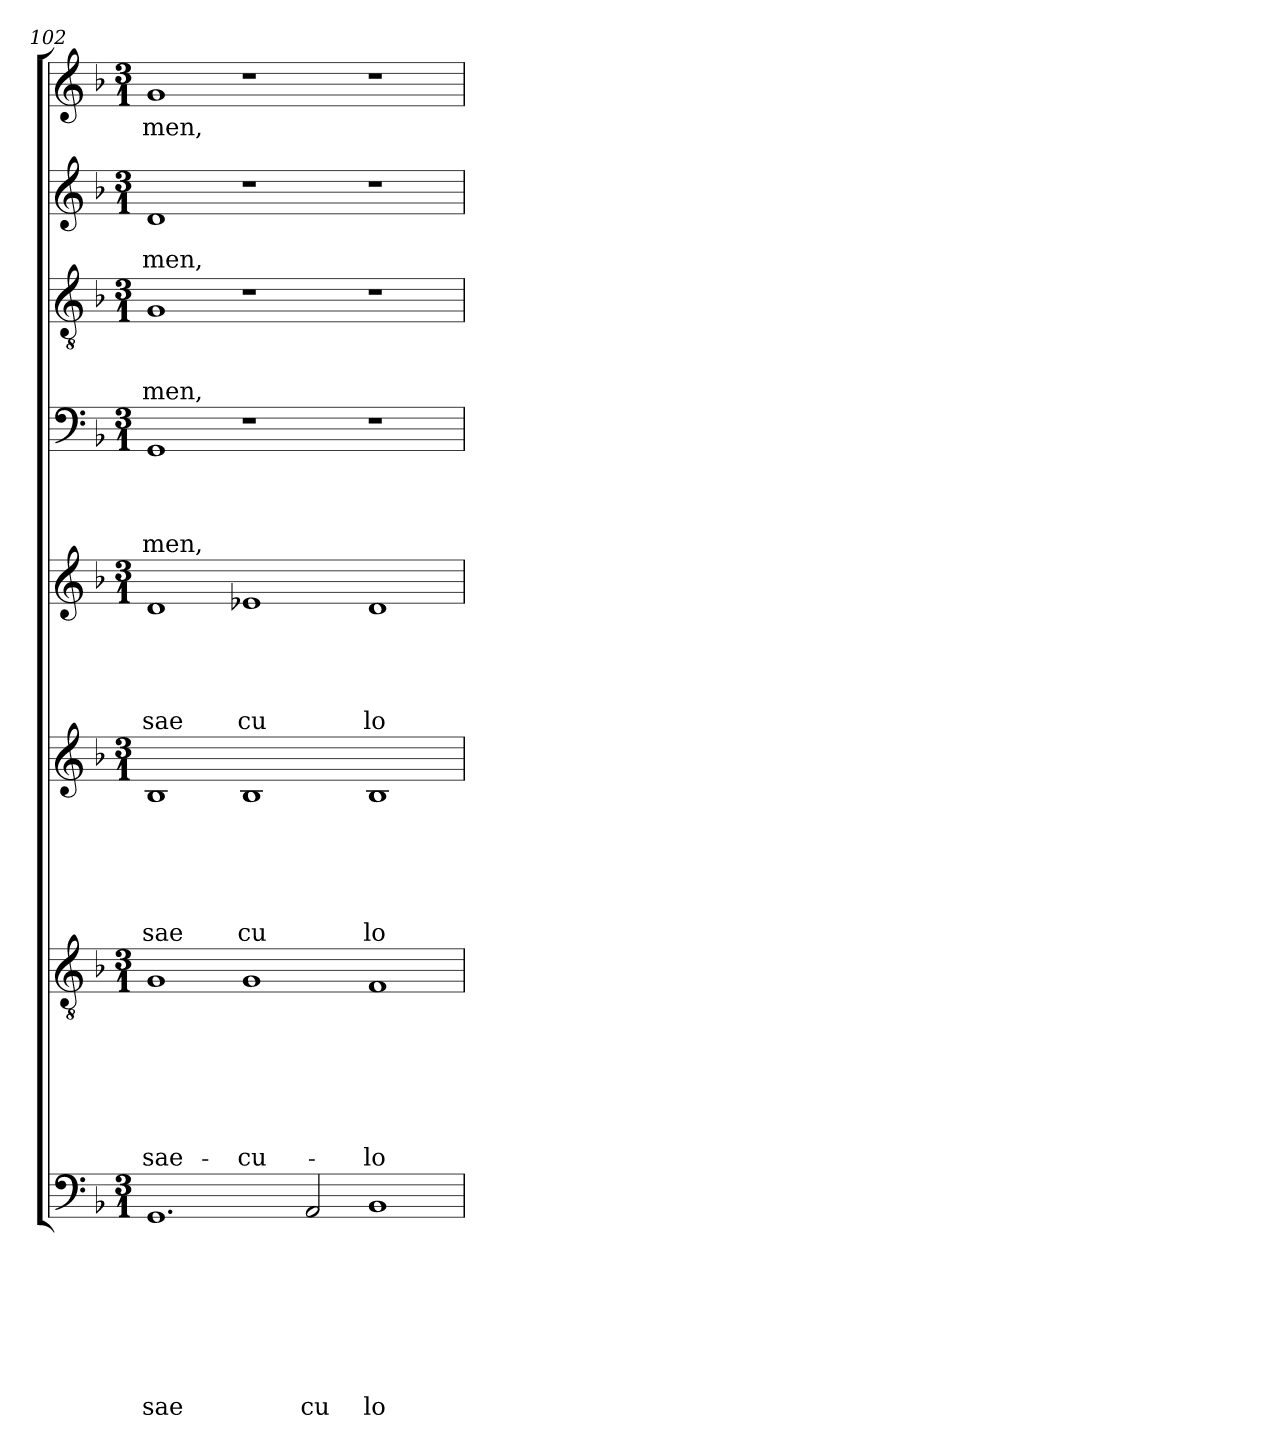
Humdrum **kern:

**kern	**text	**text	**text	**text	**text	**text	**text	**text	**kern	**text	**text	**text	**text	**text	**text	**text	**kern	**text	**text	**text	**text	**text	**text	**kern	**text	**text	**text	**text	**text	**kern	**text	**text	**text	**text	**kern	**text	**text	**text	**kern	**text	**text	**kern	**text
*part8	*part8	*part8	*part8	*part8	*part8	*part8	*part8	*part8	*part7	*part7	*part7	*part7	*part7	*part7	*part7	*part7	*part6	*part6	*part6	*part6	*part6	*part6	*part6	*part5	*part5	*part5	*part5	*part5	*part5	*part4	*part4	*part4	*part4	*part4	*part3	*part3	*part3	*part3	*part2	*part2	*part2	*part1	*part1
*staff8	*staff8	*staff8	*staff8	*staff8	*staff8	*staff8	*staff8	*staff8	*staff7	*staff7	*staff7	*staff7	*staff7	*staff7	*staff7	*staff7	*staff6	*staff6	*staff6	*staff6	*staff6	*staff6	*staff6	*staff5	*staff5	*staff5	*staff5	*staff5	*staff5	*staff4	*staff4	*staff4	*staff4	*staff4	*staff3	*staff3	*staff3	*staff3	*staff2	*staff2	*staff2	*staff1	*staff1
*clefF4	*	*	*	*	*	*	*	*	*clefGv2	*	*	*	*	*	*	*	*clefG2	*	*	*	*	*	*	*clefG2	*	*	*	*	*	*clefF4	*	*	*	*	*clefGv2	*	*	*	*clefG2	*	*	*clefG2	*
*k[b-]	*	*	*	*	*	*	*	*	*k[b-]	*	*	*	*	*	*	*	*k[b-]	*	*	*	*	*	*	*k[b-]	*	*	*	*	*	*k[b-]	*	*	*	*	*k[b-]	*	*	*	*k[b-]	*	*	*k[b-]	*
*F:	*	*	*	*	*	*	*	*	*F:	*	*	*	*	*	*	*	*F:	*	*	*	*	*	*	*F:	*	*	*	*	*	*F:	*	*	*	*	*F:	*	*	*	*F:	*	*	*F:	*
*M3/1	*	*	*	*	*	*	*	*	*M3/1	*	*	*	*	*	*	*	*M3/1	*	*	*	*	*	*	*M3/1	*	*	*	*	*	*M3/1	*	*	*	*	*M3/1	*	*	*	*M3/1	*	*	*M3/1	*
=102	=102	=102	=102	=102	=102	=102	=102	=102	=102	=102	=102	=102	=102	=102	=102	=102	=102	=102	=102	=102	=102	=102	=102	=102	=102	=102	=102	=102	=102	=102	=102	=102	=102	=102	=102	=102	=102	=102	=102	=102	=102	=102	=102
!	!	!	!	!	!	!	!	!LO:LY:b	!	!	!	!	!	!	!	!LO:LY:b	!	!	!	!	!	!	!LO:LY:b	!	!	!	!	!	!LO:LY:b	!	!	!	!	!LO:LY:b	!	!	!	!LO:LY:b	!	!	!LO:LY:b	!	!LO:LY:b
1.GG	.	.	.	.	.	.	.	sae	1G	.	.	.	.	.	.	sae-	1B-	.	.	.	.	.	sae	1d	.	.	.	.	sae	1GG	.	.	.	-men,	1G	.	.	men,	1d	.	men,	1g	-men,
!	!	!	!	!	!	!	!	!	!	!	!	!	!	!	!	!LO:LY:b	!	!	!	!	!	!	!LO:LY:b	!	!	!	!	!	!LO:LY:b	!	!	!	!	!	!	!	!	!	!	!	!	!	!
.	.	.	.	.	.	.	.	.	1G	.	.	.	.	.	.	-cu-	1B-	.	.	.	.	.	cu	1e-X	.	.	.	.	cu	1r	.	.	.	.	1r	.	.	.	1r	.	.	1r	.
!	!	!	!	!	!	!	!	!LO:LY:b	!	!	!	!	!	!	!	!	!	!	!	!	!	!	!	!	!	!	!	!	!	!	!	!	!	!	!	!	!	!	!	!	!	!	!
2AA/	.	.	.	.	.	.	.	cu	.	.	.	.	.	.	.	.	.	.	.	.	.	.	.	.	.	.	.	.	.	.	.	.	.	.	.	.	.	.	.	.	.	.	.
!	!	!	!	!	!	!	!	!LO:LY:b	!	!	!	!	!	!	!	!LO:LY:b	!	!	!	!	!	!	!LO:LY:b	!	!	!	!	!	!LO:LY:b	!	!	!	!	!	!	!	!	!	!	!	!	!	!
1BB-	.	.	.	.	.	.	.	lo	1F	.	.	.	.	.	.	-lo-	1B-	.	.	.	.	.	lo	1d	.	.	.	.	lo	1r	.	.	.	.	1r	.	.	.	1r	.	.	1r	.
=	=	=	=	=	=	=	=	=	=	=	=	=	=	=	=	=	=	=	=	=	=	=	=	=	=	=	=	=	=	=	=	=	=	=	=	=	=	=	=	=	=	=	=
*-	*-	*-	*-	*-	*-	*-	*-	*-	*-	*-	*-	*-	*-	*-	*-	*-	*-	*-	*-	*-	*-	*-	*-	*-	*-	*-	*-	*-	*-	*-	*-	*-	*-	*-	*-	*-	*-	*-	*-	*-	*-	*-	*-
